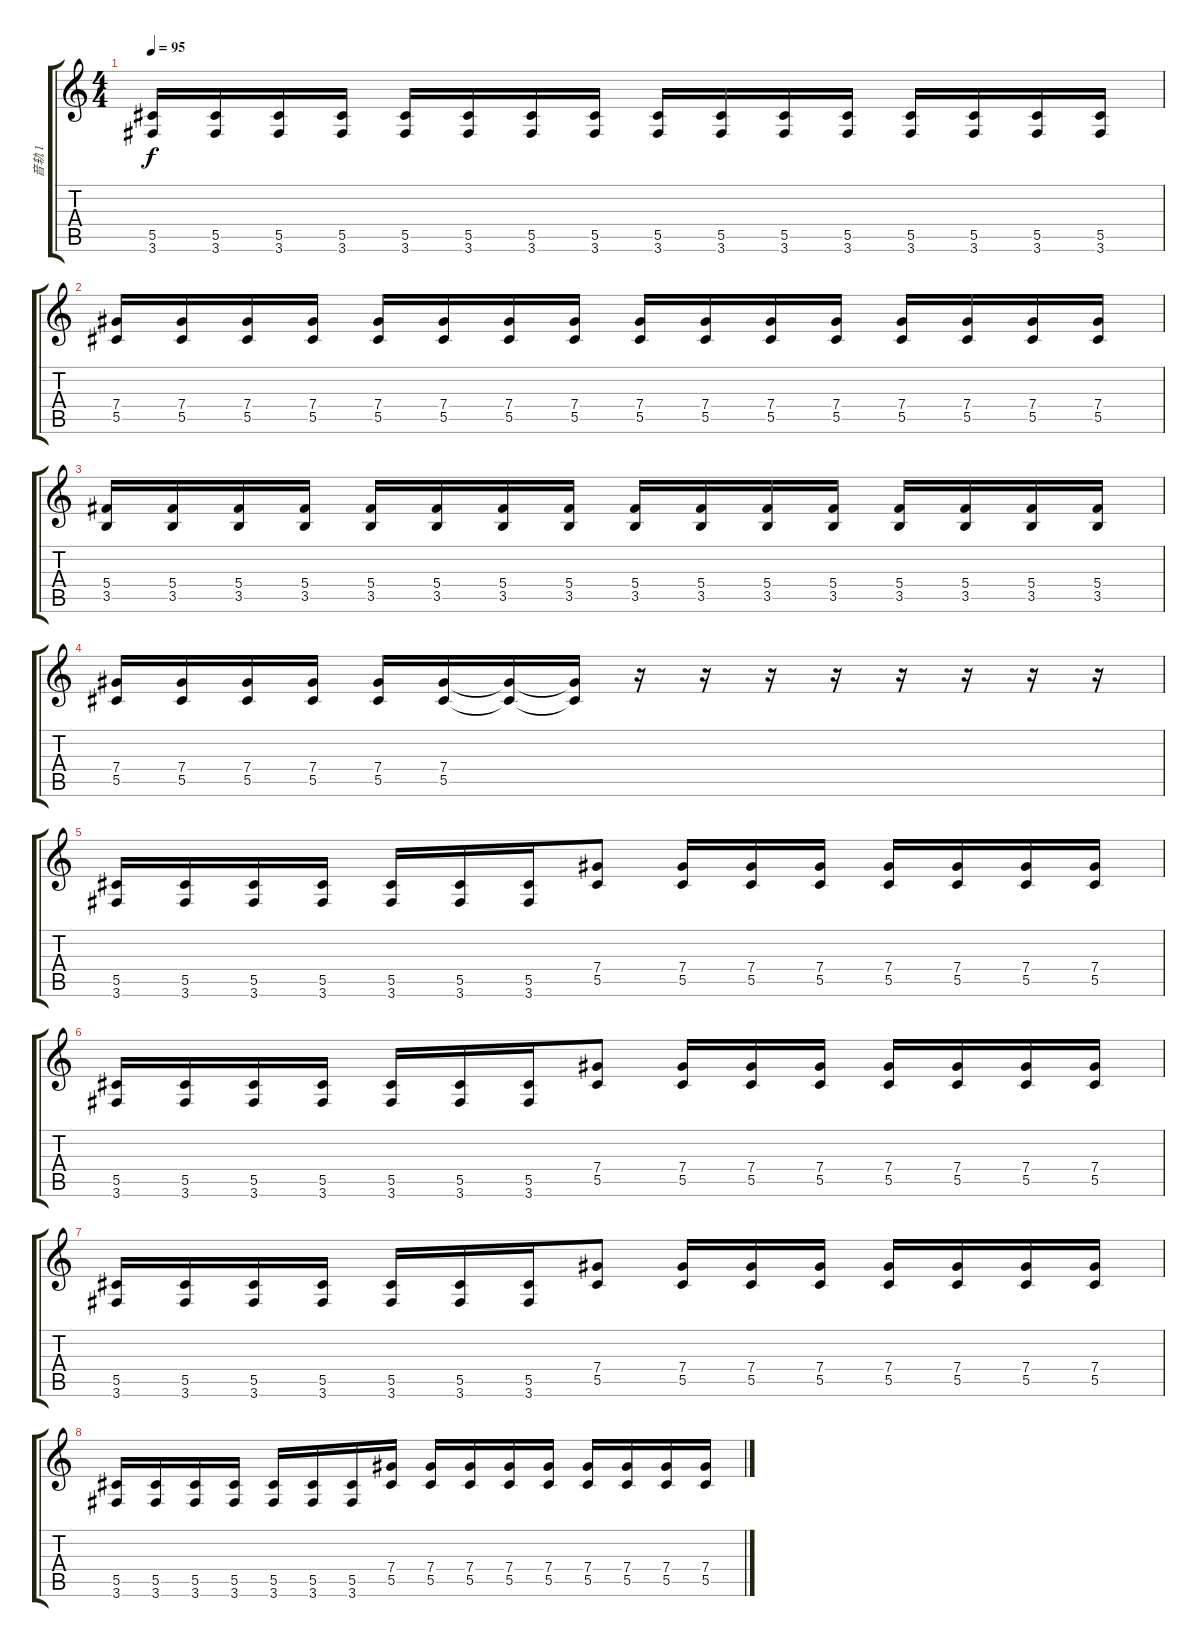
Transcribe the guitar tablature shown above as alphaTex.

\track ("音轨 1" "音轨 1") {instrument overdrivenguitar}
\staff {score tabs}
\tuning (Eb4 Bb3 Gb3 Db3 Ab2 Eb2) {hide}
\ts (4 4)
\tempo 95
\clef g2
\ks c
(5.5 3.6).16{dy f} (5.5 3.6).16 (5.5 3.6).16 (5.5 3.6).16 (5.5 3.6).16 (5.5 3.6).16 (5.5 3.6).16 (5.5 3.6).16 (5.5 3.6).16 (5.5 3.6).16 (5.5 3.6).16 (5.5 3.6).16 (5.5 3.6).16 (5.5 3.6).16 (5.5 3.6).16 (5.5 3.6).16 |
(7.4 5.5).16 (7.4 5.5).16 (7.4 5.5).16 (7.4 5.5).16 (7.4 5.5).16 (7.4 5.5).16 (7.4 5.5).16 (7.4 5.5).16 (7.4 5.5).16 (7.4 5.5).16 (7.4 5.5).16 (7.4 5.5).16 (7.4 5.5).16 (7.4 5.5).16 (7.4 5.5).16 (7.4 5.5).16 |
(5.4 3.5).16 (5.4 3.5).16 (5.4 3.5).16 (5.4 3.5).16 (5.4 3.5).16 (5.4 3.5).16 (5.4 3.5).16 (5.4 3.5).16 (5.4 3.5).16 (5.4 3.5).16 (5.4 3.5).16 (5.4 3.5).16 (5.4 3.5).16 (5.4 3.5).16 (5.4 3.5).16 (5.4 3.5).16 |
(7.4 5.5).16{volume 13} (7.4 5.5).16 (7.4 5.5).16 (7.4 5.5).16 (7.4 5.5).16 (7.4 5.5).16 (7.4{t} 5.5{t}).16 (7.4{t} 5.5{t}).16 r.16 r.16 r.16 r.16 r.16 r.16 r.16 r.16 |
(5.5 3.6).16{volume 16} (5.5 3.6).16 (5.5 3.6).16 (5.5 3.6).16 (5.5 3.6).16 (5.5 3.6).16 (5.5 3.6).16 (7.4 5.5).8 (7.4 5.5).16 (7.4 5.5).16 (7.4 5.5).16 (7.4 5.5).16 (7.4 5.5).16 (7.4 5.5).16 (7.4 5.5).16 |
(5.5 3.6).16 (5.5 3.6).16 (5.5 3.6).16 (5.5 3.6).16 (5.5 3.6).16 (5.5 3.6).16 (5.5 3.6).16 (7.4 5.5).8 (7.4 5.5).16 (7.4 5.5).16 (7.4 5.5).16 (7.4 5.5).16 (7.4 5.5).16 (7.4 5.5).16 (7.4 5.5).16 |
(5.5 3.6).16 (5.5 3.6).16 (5.5 3.6).16 (5.5 3.6).16 (5.5 3.6).16 (5.5 3.6).16 (5.5 3.6).16 (7.4 5.5).8 (7.4 5.5).16 (7.4 5.5).16 (7.4 5.5).16 (7.4 5.5).16 (7.4 5.5).16 (7.4 5.5).16 (7.4 5.5).16 |
(5.5 3.6).16 (5.5 3.6).16 (5.5 3.6).16 (5.5 3.6).16 (5.5 3.6).16 (5.5 3.6).16 (5.5 3.6).16 (7.4 5.5).16 (7.4 5.5).16 (7.4 5.5).16 (7.4 5.5).16 (7.4 5.5).16 (7.4 5.5).16 (7.4 5.5).16 (7.4 5.5).16 (7.4 5.5).16
